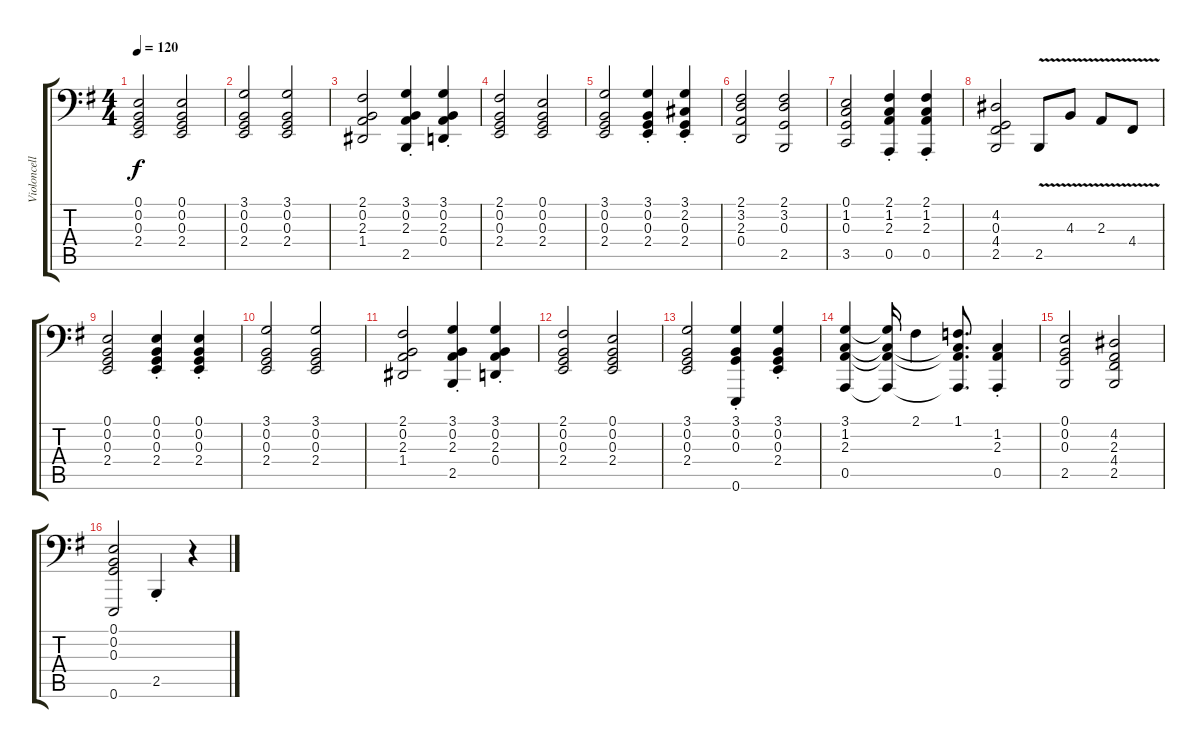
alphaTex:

\track ("Violoncello" "Violoncell") {instrument cello}
\staff {score tabs}
\tuning (E3 B2 G2 D2 A1 E1) {hide}
\ts (4 4)
\tempo 120
\clef f4
\ks g
(0.1 0.2 0.3 2.4).2{dy f instrument cello} (0.1 0.2 0.3 2.4).2 |
(3.1 0.2 0.3 2.4).2 (3.1 0.2 0.3 2.4).2 |
(2.1 0.2 2.3 1.4).2 (3.1{st} 0.2{st} 2.3{st} 2.5{st}).4 (3.1{st} 0.2{st} 2.3{st} 0.4{st}).4 |
(2.1 0.2 0.3 2.4).2 (0.1 0.2 0.3 2.4).2 |
(3.1 0.2 0.3 2.4).2 (3.1{st} 0.2{st} 0.3{st} 2.4{st}).4 (3.1{st} 2.2{st} 0.3{st} 2.4{st}).4 |
(2.1 3.2 2.3 0.4).2 (2.1 3.2 0.3 2.5).2 |
(0.1 1.2 0.3 3.5).2 (2.1{st} 1.2{st} 2.3{st} 0.5{st}).4 (2.1{st} 1.2{st} 2.3{st} 0.5{st}).4 |
(4.2 0.3 4.4 2.5).2 2.5{v}.8{volume 12} 4.3{v}.8 2.3{v}.8 4.4{v}.8 |
(0.1 0.2 0.3 2.4).2{volume 8} (0.1{st} 0.2{st} 0.3{st} 2.4{st}).4 (0.1{st} 0.2{st} 0.3{st} 2.4{st}).4 |
(3.1 0.2 0.3 2.4).2 (3.1 0.2 0.3 2.4).2 |
(2.1 0.2 2.3 1.4).2 (3.1{st} 0.2{st} 2.3{st} 2.5{st}).4 (3.1{st} 0.2{st} 2.3{st} 0.4{st}).4 |
(2.1 0.2 0.3 2.4).2 (0.1 0.2 0.3 2.4).2 |
(3.1 0.2 0.3 2.4).2 (3.1{st} 0.2{st} 0.3{st} 0.6{st}).4 (3.1{st} 0.2{st} 0.3{st} 2.4{st}).4 |
(3.1 1.2 2.3 0.5).4 (3.1{t} 1.2{t} 2.3{t} 0.5{t}).16 2.1.4 (1.1 1.2{t} 2.3{t} 0.5{t}).8{d} (1.2{st} 2.3{st} 0.5{st}).4 |
(0.1 0.2 0.3 2.5).2 (4.2 2.3 4.4 2.5).2 |
(0.1 0.2 0.3 0.6).2 2.5{st}.4 r.4
